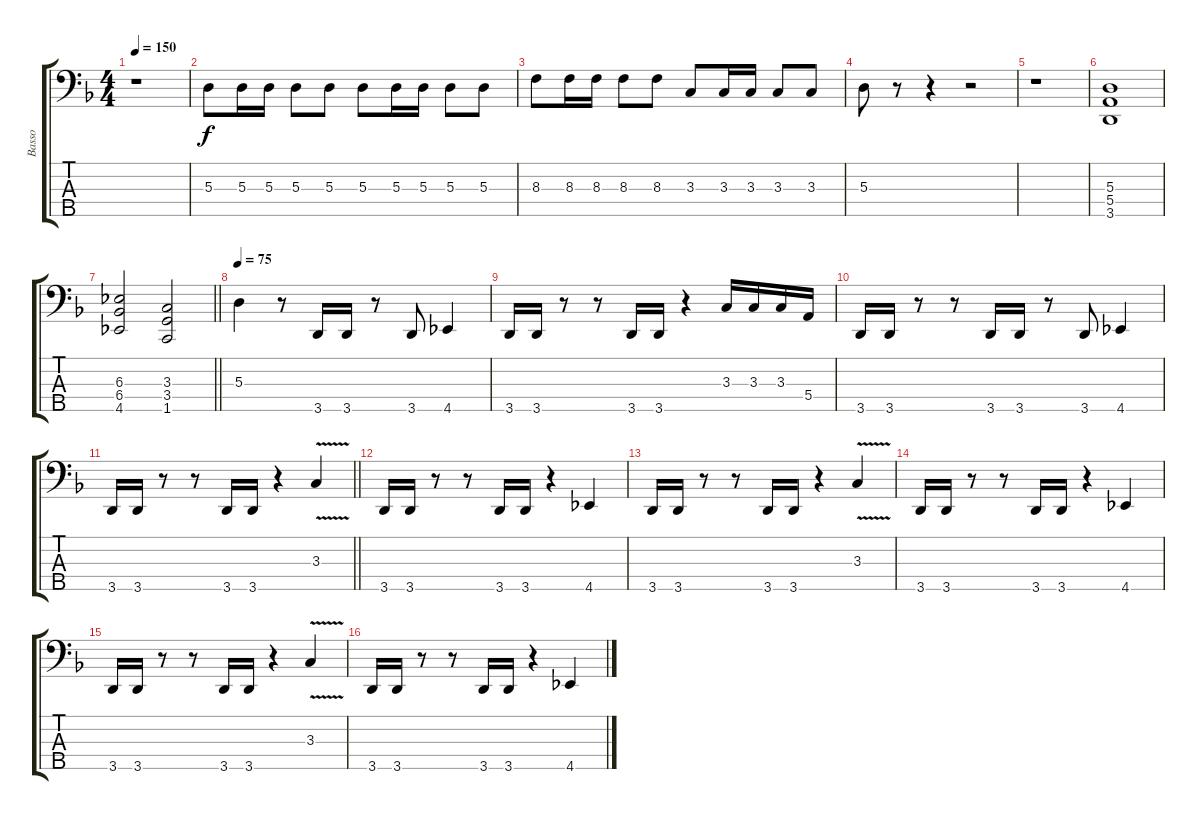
\track ("Basso" "Basso") {instrument electricbasspick}
\staff {score tabs}
\tuning (G2 D2 A1 E1 B0) {hide}
\ts (4 4)
\tempo 150
\clef f4
\ks dminor
r.1{dy f} |
5.3.8 5.3.16 5.3.16 5.3.8 5.3.8 5.3.8 5.3.16 5.3.16 5.3.8 5.3.8 |
8.3.8 8.3.16 8.3.16 8.3.8 8.3.8 3.3.8 3.3.16 3.3.16 3.3.8 3.3.8 |
5.3.8 r.8 r.4 r.2 |
r.1 |
(5.3 5.4 3.5).1 |
\barLineRight lightlight
(6.3 6.4 4.5).2 (3.3 3.4 1.5).2 |
\tempo 75
5.3.4 r.8 3.5.16 3.5.16 r.8 3.5.8 4.5.4 |
3.5.16 3.5.16 r.8 r.8 3.5.16 3.5.16 r.4 3.3.16 3.3.16 3.3.16 5.4.16 |
3.5.16 3.5.16 r.8 r.8 3.5.16 3.5.16 r.8 3.5.8 4.5.4 |
\barLineRight lightlight
3.5.16 3.5.16 r.8 r.8 3.5.16 3.5.16 r.4 3.3{v}.4 |
3.5.16 3.5.16 r.8 r.8 3.5.16 3.5.16 r.4 4.5.4 |
3.5.16 3.5.16 r.8 r.8 3.5.16 3.5.16 r.4 3.3{v}.4 |
3.5.16 3.5.16 r.8 r.8 3.5.16 3.5.16 r.4 4.5.4 |
3.5.16 3.5.16 r.8 r.8 3.5.16 3.5.16 r.4 3.3{v}.4 |
3.5.16 3.5.16 r.8 r.8 3.5.16 3.5.16 r.4 4.5.4
